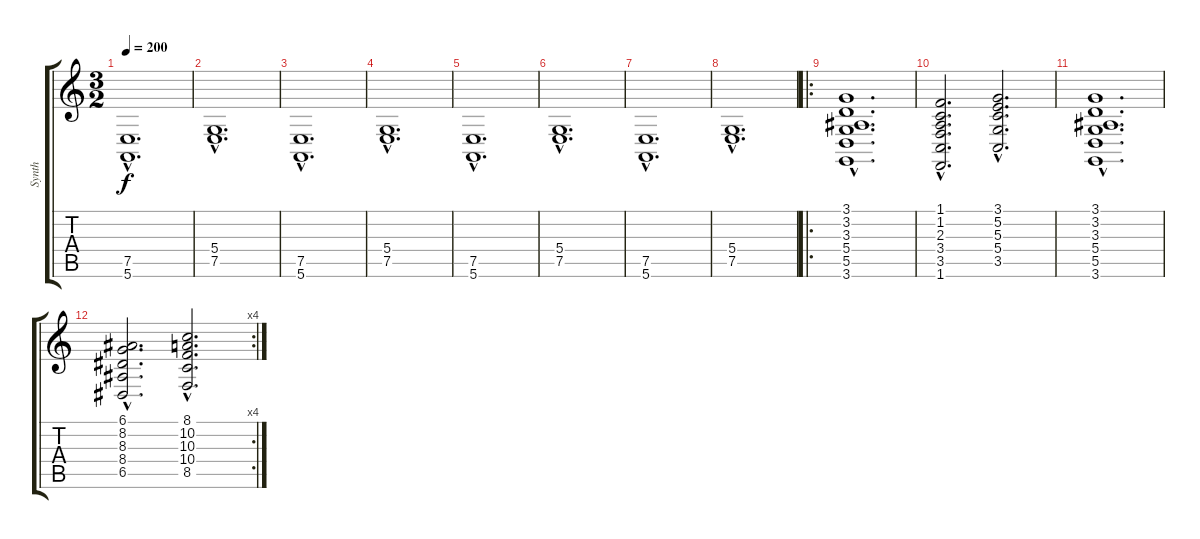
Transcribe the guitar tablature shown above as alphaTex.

\track ("Synth" "Synth") {instrument pad2warm}
\staff {score tabs}
\tuning (E4 B3 G3 D3 A2 E2) {hide}
\ts (3 2)
\tempo 200
\clef g2
\ks c
(7.5{hac} 5.6{hac}).1{d dy f} |
(5.4{hac} 7.5{hac}).1{d} |
(7.5{hac} 5.6{hac}).1{d} |
(5.4{hac} 7.5{hac}).1{d} |
(7.5{hac} 5.6{hac}).1{d} |
(5.4{hac} 7.5{hac}).1{d} |
(7.5{hac} 5.6{hac}).1{d} |
(5.4{hac} 7.5{hac}).1{d} |
\ro
(3.1{hac} 3.2{hac} 3.3{hac} 5.4{hac} 5.5{hac} 3.6{hac}).1{d} |
(1.1{hac} 1.2{hac} 2.3{hac} 3.4{hac} 3.5{hac} 1.6{hac}).2{d} (3.1{hac} 5.2{hac} 5.3{hac} 5.4{hac} 3.5{hac}).2{d} |
(3.1{hac} 3.2{hac} 3.3{hac} 5.4{hac} 5.5{hac} 3.6{hac}).1{d} |
\rc 4
(6.1{hac} 8.2{hac} 8.3{hac} 8.4{hac} 6.5{hac}).2{d} (8.1{hac} 10.2{hac} 10.3{hac} 10.4{hac} 8.5{hac}).2{d}
